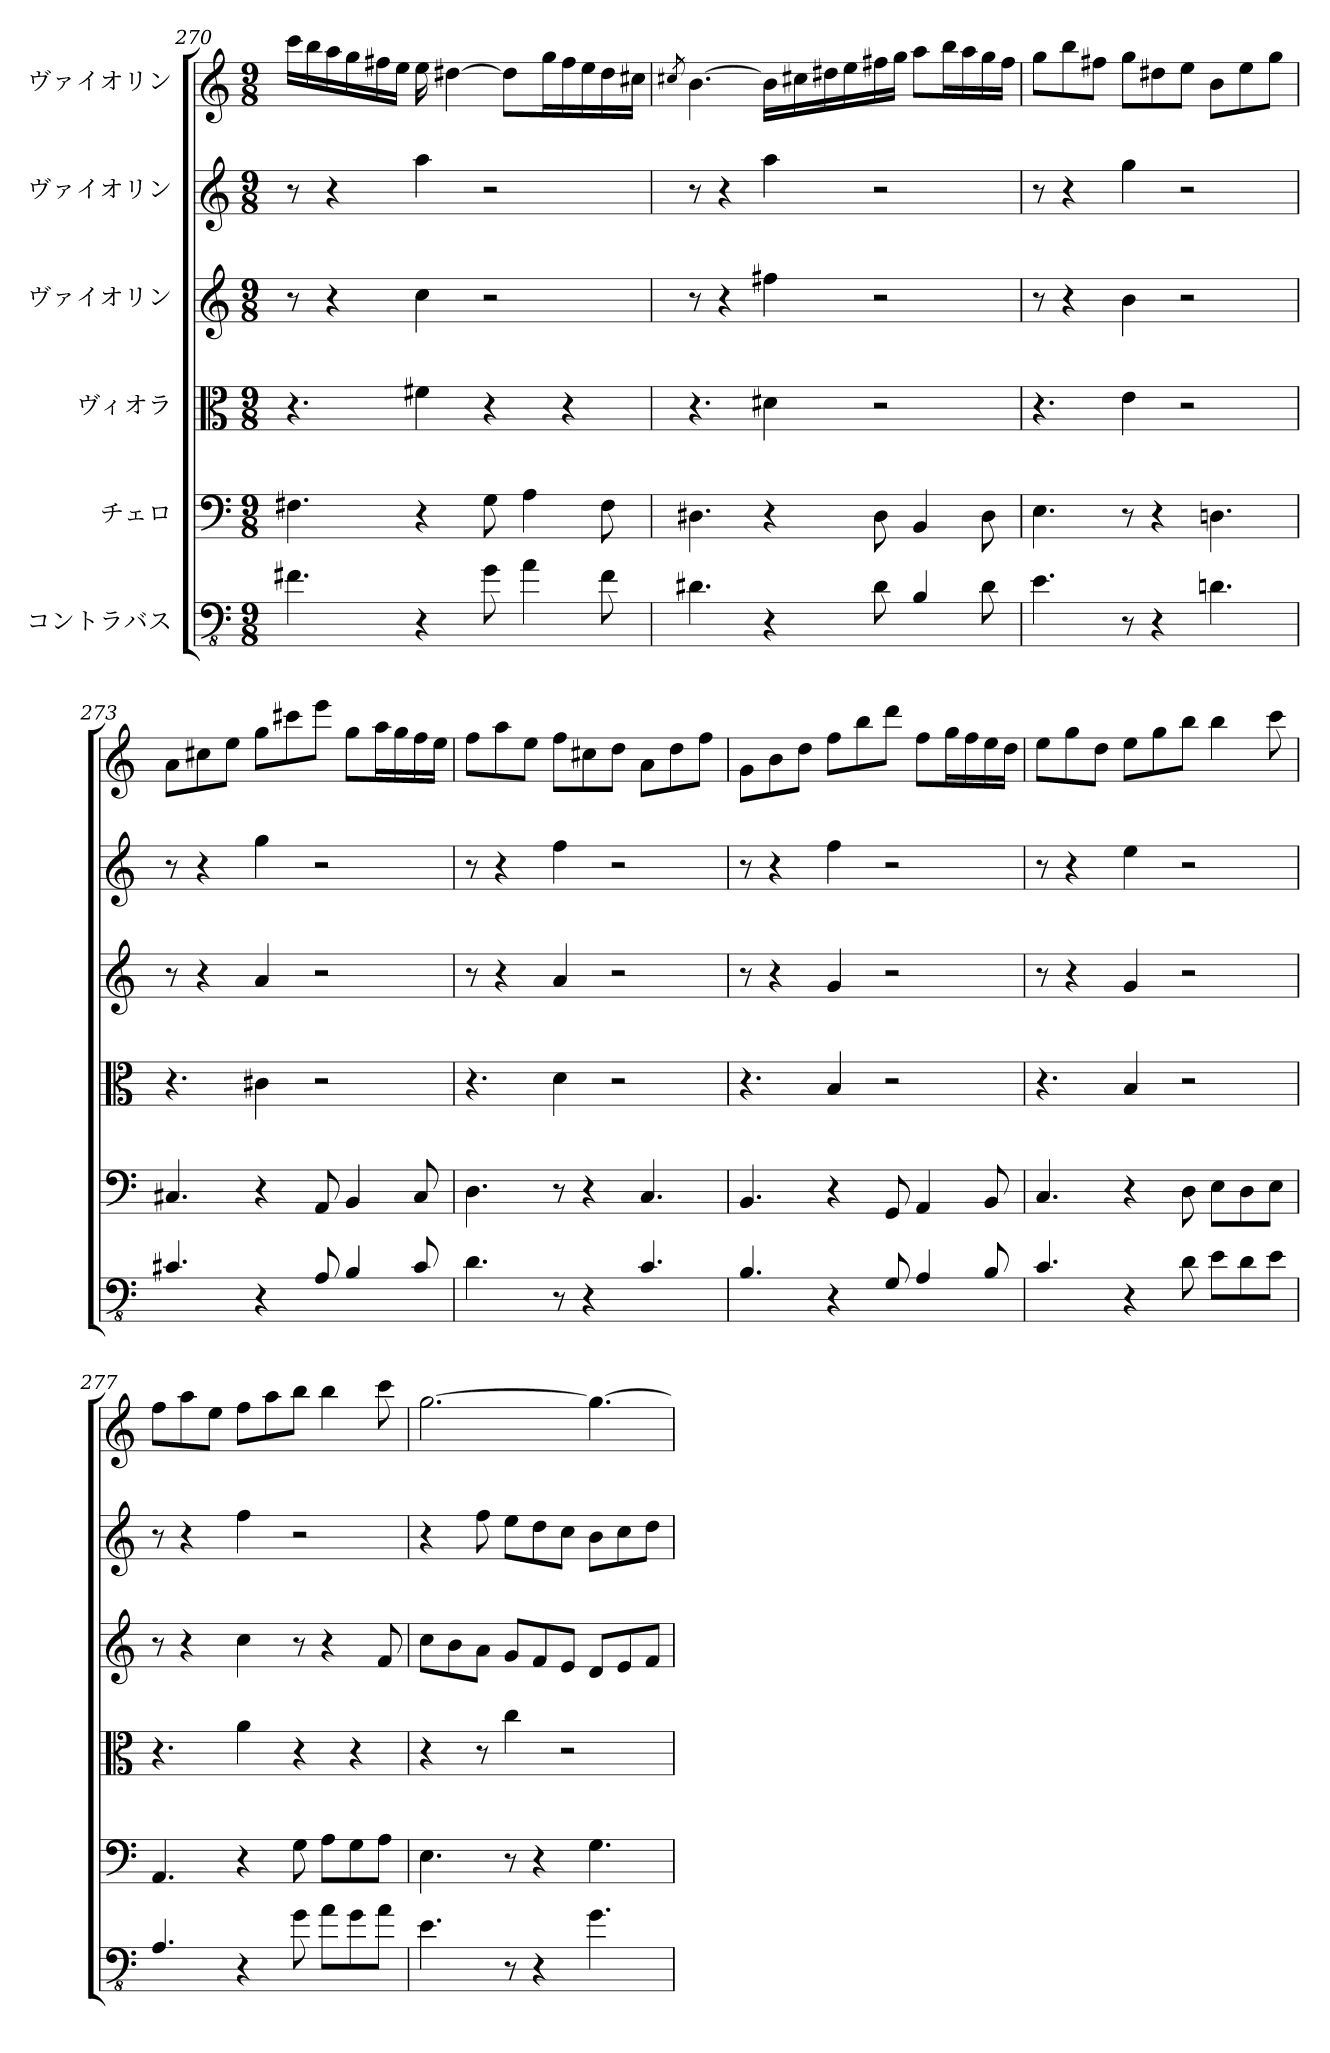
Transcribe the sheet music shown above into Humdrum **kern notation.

**kern	**kern	**kern	**kern	**kern	**kern
*part6	*part5	*part4	*part3	*part2	*part1
*staff6	*staff5	*staff4	*staff3	*staff2	*staff1
*I"コントラバス	*I"チェロ	*I"ヴィオラ	*I"ヴァイオリン	*I"ヴァイオリン	*I"ヴァイオリン
!!LO:PB:g=z
*clefFv4	*clefF4	*clefC3	*clefG2	*clefG2	*clefG2
*ITrd7c12	*	*	*	*	*
*k[]	*k[]	*k[]	*k[]	*k[]	*k[]
*M9/8	*M9/8	*M9/8	*M9/8	*M9/8	*M9/8
=270	=270	=270	=270	=270	=270
4.FF#X\	4.F#X\	4.r	8r	8r	16ccc\LL
.	.	.	.	.	16bb\
.	.	.	4r	4r	16aa\
.	.	.	.	.	16gg\
.	.	.	.	.	16ff#X\
.	.	.	.	.	16ee\JJ
4r	4r	4f#X\	4cc\	4aa\	16ee\
.	.	.	.	.	[4dd#X\
8GG\	8G\	4r	2r	2r	.
.	.	.	.	.	8dd#\L]
4AA\	4A\	.	.	.	.
.	.	.	.	.	16gg\L
.	.	4r	.	.	16ff#\
.	.	.	.	.	16ee\
8FF#\	8F#\	.	.	.	16dd#\
.	.	.	.	.	16cc#X\JJ
=271	=271	=271	=271	=271	=271
.	.	.	.	.	8qcc#X/
4.DD#X\	4.D#X\	4.r	8r	8r	[4.b\
.	.	.	4r	4r	.
4r	4r	4d#X\	4ff#X\	4aa\	16b\LL]
.	.	.	.	.	16cc#\
.	.	.	.	.	16dd#X\
.	.	.	.	.	16ee\
8DD#\	8D#\	2r	2r	2r	16ff#X\
.	.	.	.	.	16gg\JJ
4BBB/	4BB/	.	.	.	8aa\L
.	.	.	.	.	16bb\L
.	.	.	.	.	16aa\
8DD#\	8D#\	.	.	.	16gg\
.	.	.	.	.	16ff#\JJ
=272	=272	=272	=272	=272	=272
4.EE\	4.E\	4.r	8r	8r	8gg\L
.	.	.	4r	4r	8bb\
.	.	.	.	.	8ff#X\J
8r	8r	4e\	4b\	4gg\	8gg\L
4r	4r	.	.	.	8dd#X\
.	.	2r	2r	2r	8ee\J
4.DDn\	4.Dn\	.	.	.	8b\L
.	.	.	.	.	8ee\
.	.	.	.	.	8gg\J
!!LO:LB:g=z
=273	=273	=273	=273	=273	=273
4.CC#X/	4.C#X/	4.r	8r	8r	8a\L
.	.	.	4r	4r	8cc#X\
.	.	.	.	.	8ee\J
4r	4r	4c#X\	4a/	4gg\	8gg\L
.	.	.	.	.	8ccc#X\
8AAA/	8AA/	2r	2r	2r	8eee\J
4BBB/	4BB/	.	.	.	8gg\L
.	.	.	.	.	16aa\L
.	.	.	.	.	16gg\
8CC#/	8C#/	.	.	.	16ff\
.	.	.	.	.	16ee\JJ
=274	=274	=274	=274	=274	=274
4.DD\	4.D\	4.r	8r	8r	8ff\L
.	.	.	4r	4r	8aa\
.	.	.	.	.	8ee\J
8r	8r	4d\	4a/	4ff\	8ff\L
4r	4r	.	.	.	8cc#X\
.	.	2r	2r	2r	8dd\J
4.CC/	4.C/	.	.	.	8a\L
.	.	.	.	.	8dd\
.	.	.	.	.	8ff\J
=275	=275	=275	=275	=275	=275
4.BBB/	4.BB/	4.r	8r	8r	8g\L
.	.	.	4r	4r	8b\
.	.	.	.	.	8dd\J
4r	4r	4B/	4g/	4ff\	8ff\L
.	.	.	.	.	8bb\
8GGG/	8GG/	2r	2r	2r	8ddd\J
4AAA/	4AA/	.	.	.	8ff\L
.	.	.	.	.	16gg\L
.	.	.	.	.	16ff\
8BBB/	8BB/	.	.	.	16ee\
.	.	.	.	.	16dd\JJ
=276	=276	=276	=276	=276	=276
4.CC/	4.C/	4.r	8r	8r	8ee\L
.	.	.	4r	4r	8gg\
.	.	.	.	.	8dd\J
4r	4r	4B/	4g/	4ee\	8ee\L
.	.	.	.	.	8gg\
8DD\	8D\	2r	2r	2r	8bb\J
8EE\L	8E\L	.	.	.	4bb\
8DD\	8D\	.	.	.	.
8EE\J	8E\J	.	.	.	8ccc\
!!LO:PB:g=z
=277	=277	=277	=277	=277	=277
4.AAA/	4.AA/	4.r	8r	8r	8ff\L
.	.	.	4r	4r	8aa\
.	.	.	.	.	8ee\J
4r	4r	4a\	4cc\	4ff\	8ff\L
.	.	.	.	.	8aa\
8GG\	8G\	4r	8r	2r	8bb\J
8AA\L	8A\L	.	4r	.	4bb\
8GG\	8G\	4r	.	.	.
8AA\J	8A\J	.	8f/	.	8ccc\
=278	=278	=278	=278	=278	=278
4.EE\	4.E\	4r	8cc\L	4r	[2.gg\
.	.	.	8b\	.	.
.	.	8r	8a\J	8ff\	.
8r	8r	4cc\	8g/L	8ee\L	.
4r	4r	.	8f/	8dd\	.
.	.	2r	8e/J	8cc\J	.
4.GG\	4.G\	.	8d/L	8b\L	4.gg\_
.	.	.	8e/	8cc\	.
.	.	.	8f/J	8dd\J	.
=	=	=	=	=	=
*-	*-	*-	*-	*-	*-
